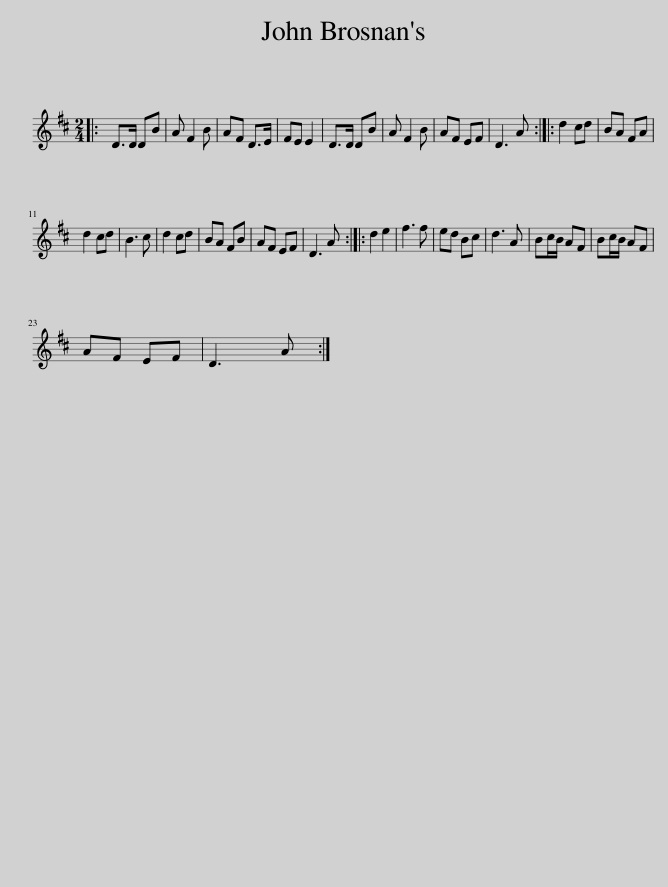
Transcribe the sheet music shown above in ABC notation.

X:1
L:1/8
M:2/4
I:linebreak $
K:D
V:1 treble
V:1
|: D>D DB | A F2 B | AF D>E | FE E2 | D>D DB | %5
 A F2 B | AF EF | D3 A :: d2 cd | BA FA |$ %10
 d2 cd | B3 c | d2 cd | BA FB | AF EF | %15
 D3 A :: d2 e2 | f3 f | ed Bc | d3 A | %20
 Bc/B/ AF | Bc/B/ AF |$ AF EF | D3 A :| %24
